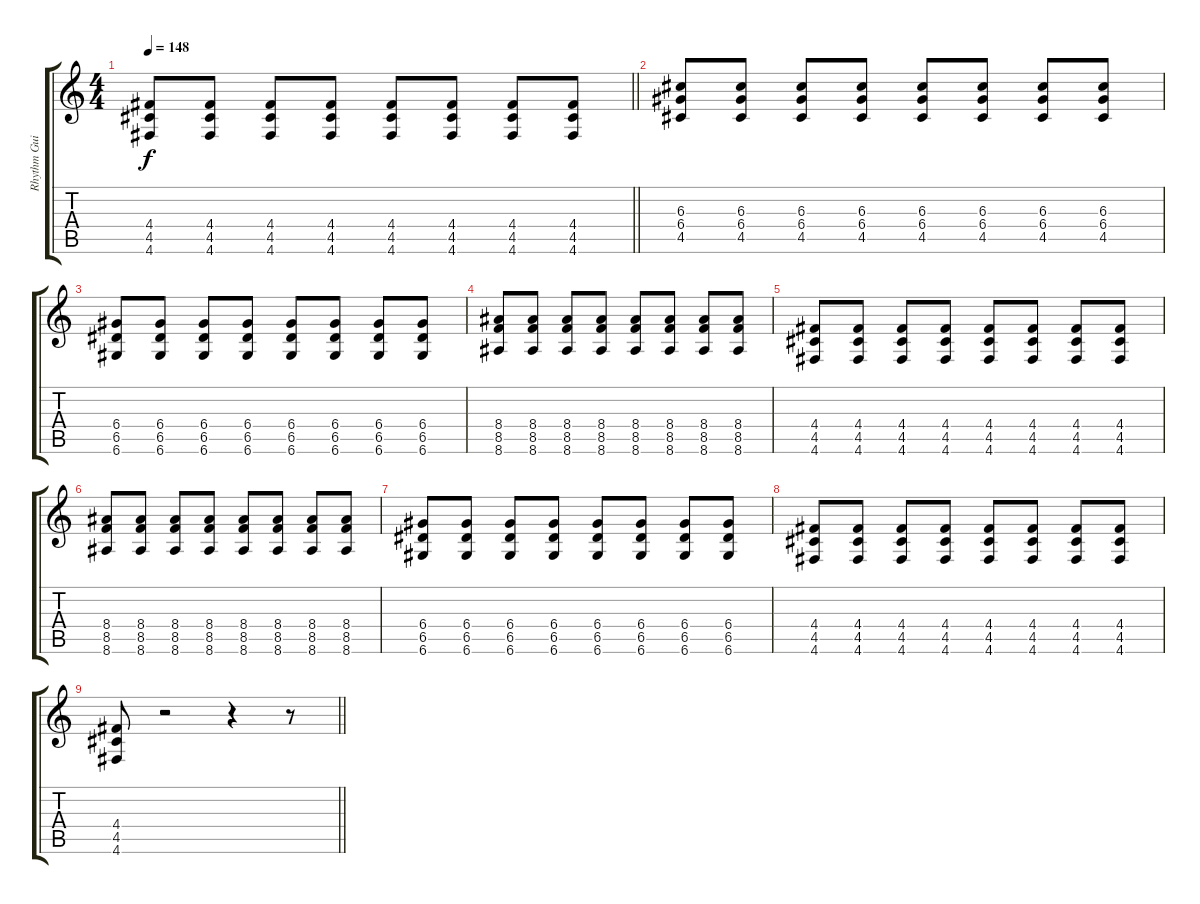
\track ("Rhythm Guitar" "Rhythm Gui") {instrument distortionguitar}
\staff {score tabs}
\tuning (E4 B3 G3 D3 A2 D2) {hide}
\ts (4 4)
\tempo 148
\clef g2
\barLineRight lightlight
\ks c
(4.4 4.5 4.6).8{dy f} (4.4 4.5 4.6).8 (4.4 4.5 4.6).8 (4.4 4.5 4.6).8 (4.4 4.5 4.6).8 (4.4 4.5 4.6).8 (4.4 4.5 4.6).8 (4.4 4.5 4.6).8 |
(6.3 6.4 4.5).8 (6.3 6.4 4.5).8 (6.3 6.4 4.5).8 (6.3 6.4 4.5).8 (6.3 6.4 4.5).8 (6.3 6.4 4.5).8 (6.3 6.4 4.5).8 (6.3 6.4 4.5).8 |
(6.4 6.5 6.6).8 (6.4 6.5 6.6).8 (6.4 6.5 6.6).8 (6.4 6.5 6.6).8 (6.4 6.5 6.6).8 (6.4 6.5 6.6).8 (6.4 6.5 6.6).8 (6.4 6.5 6.6).8 |
(8.4 8.5 8.6).8 (8.4 8.5 8.6).8 (8.4 8.5 8.6).8 (8.4 8.5 8.6).8 (8.4 8.5 8.6).8 (8.4 8.5 8.6).8 (8.4 8.5 8.6).8 (8.4 8.5 8.6).8 |
(4.4 4.5 4.6).8 (4.4 4.5 4.6).8 (4.4 4.5 4.6).8 (4.4 4.5 4.6).8 (4.4 4.5 4.6).8 (4.4 4.5 4.6).8 (4.4 4.5 4.6).8 (4.4 4.5 4.6).8 |
(8.4 8.5 8.6).8 (8.4 8.5 8.6).8 (8.4 8.5 8.6).8 (8.4 8.5 8.6).8 (8.4 8.5 8.6).8 (8.4 8.5 8.6).8 (8.4 8.5 8.6).8 (8.4 8.5 8.6).8 |
(6.4 6.5 6.6).8 (6.4 6.5 6.6).8 (6.4 6.5 6.6).8 (6.4 6.5 6.6).8 (6.4 6.5 6.6).8 (6.4 6.5 6.6).8 (6.4 6.5 6.6).8 (6.4 6.5 6.6).8 |
(4.4 4.5 4.6).8 (4.4 4.5 4.6).8 (4.4 4.5 4.6).8 (4.4 4.5 4.6).8 (4.4 4.5 4.6).8 (4.4 4.5 4.6).8 (4.4 4.5 4.6).8 (4.4 4.5 4.6).8 |
\barLineRight lightlight
(4.4 4.5 4.6).8 r.2 r.4 r.8
